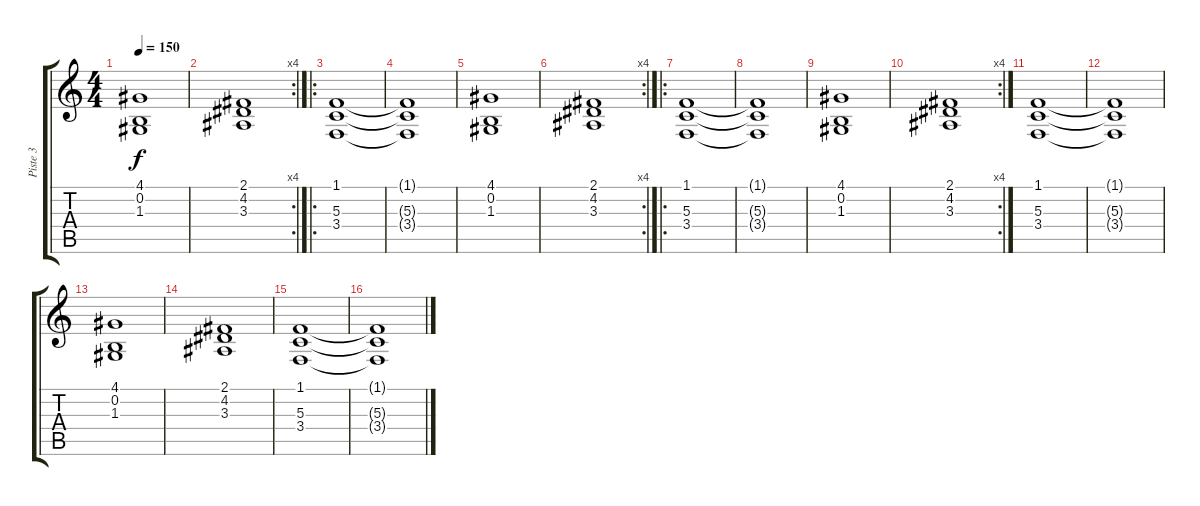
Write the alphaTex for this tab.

\track ("Piste 3" "Piste 3") {instrument synthstrings1}
\staff {score tabs}
\tuning (E4 B3 G3 D3 A2 E2) {hide}
\ts (4 4)
\tempo 150
\clef g2
\ks c
(4.1 0.2 1.3).1{dy f} |
\rc 4
(2.1 4.2 3.3).1 |
\ro
(1.1 5.3 3.4).1 |
(1.1{t} 5.3{t} 3.4{t}).1 |
(4.1 0.2 1.3).1 |
\rc 4
(2.1 4.2 3.3).1 |
\ro
(1.1 5.3 3.4).1 |
(1.1{t} 5.3{t} 3.4{t}).1 |
(4.1 0.2 1.3).1 |
\rc 4
(2.1 4.2 3.3).1 |
(1.1 5.3 3.4).1 |
(1.1{t} 5.3{t} 3.4{t}).1 |
(4.1 0.2 1.3).1 |
(2.1 4.2 3.3).1 |
(1.1 5.3 3.4).1 |
(1.1{t} 5.3{t} 3.4{t}).1
